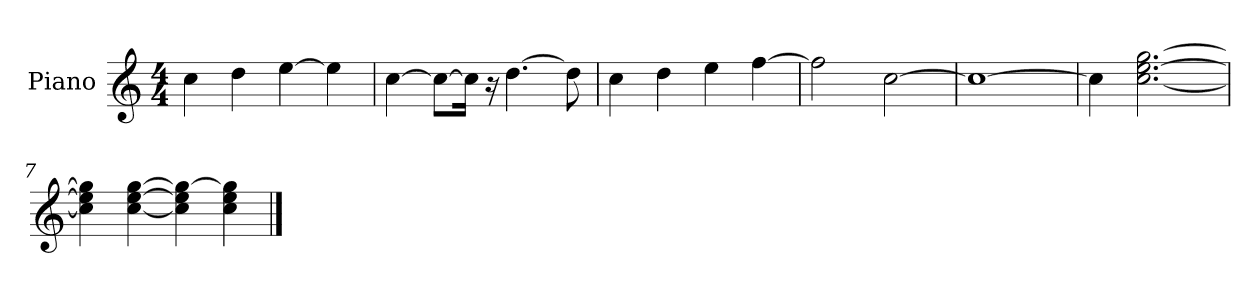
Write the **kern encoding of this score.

**kern
*part1
*staff1
*I"Piano
*I'Pno.
*clefG2
*k[]
*M4/4
=1
4cc\
4dd\
[4ee\
4ee\]
=2
[4cc\
8cc\L_
16cc\Jk]
16r
[4.dd\
8dd\]
=3
4cc\
4dd\
4ee\
[4ff\
=4
2ff\]
[2cc\
=5
1cc_
=6
4cc\]
[2.cc\ [2.ee\ [2.gg\
=7
4cc\] 4ee\] 4gg\]
[4cc\ [4ee\ [4gg\
4cc\] 4ee\] 4gg\_
4cc\ 4ee\ 4gg\]
==
*-
